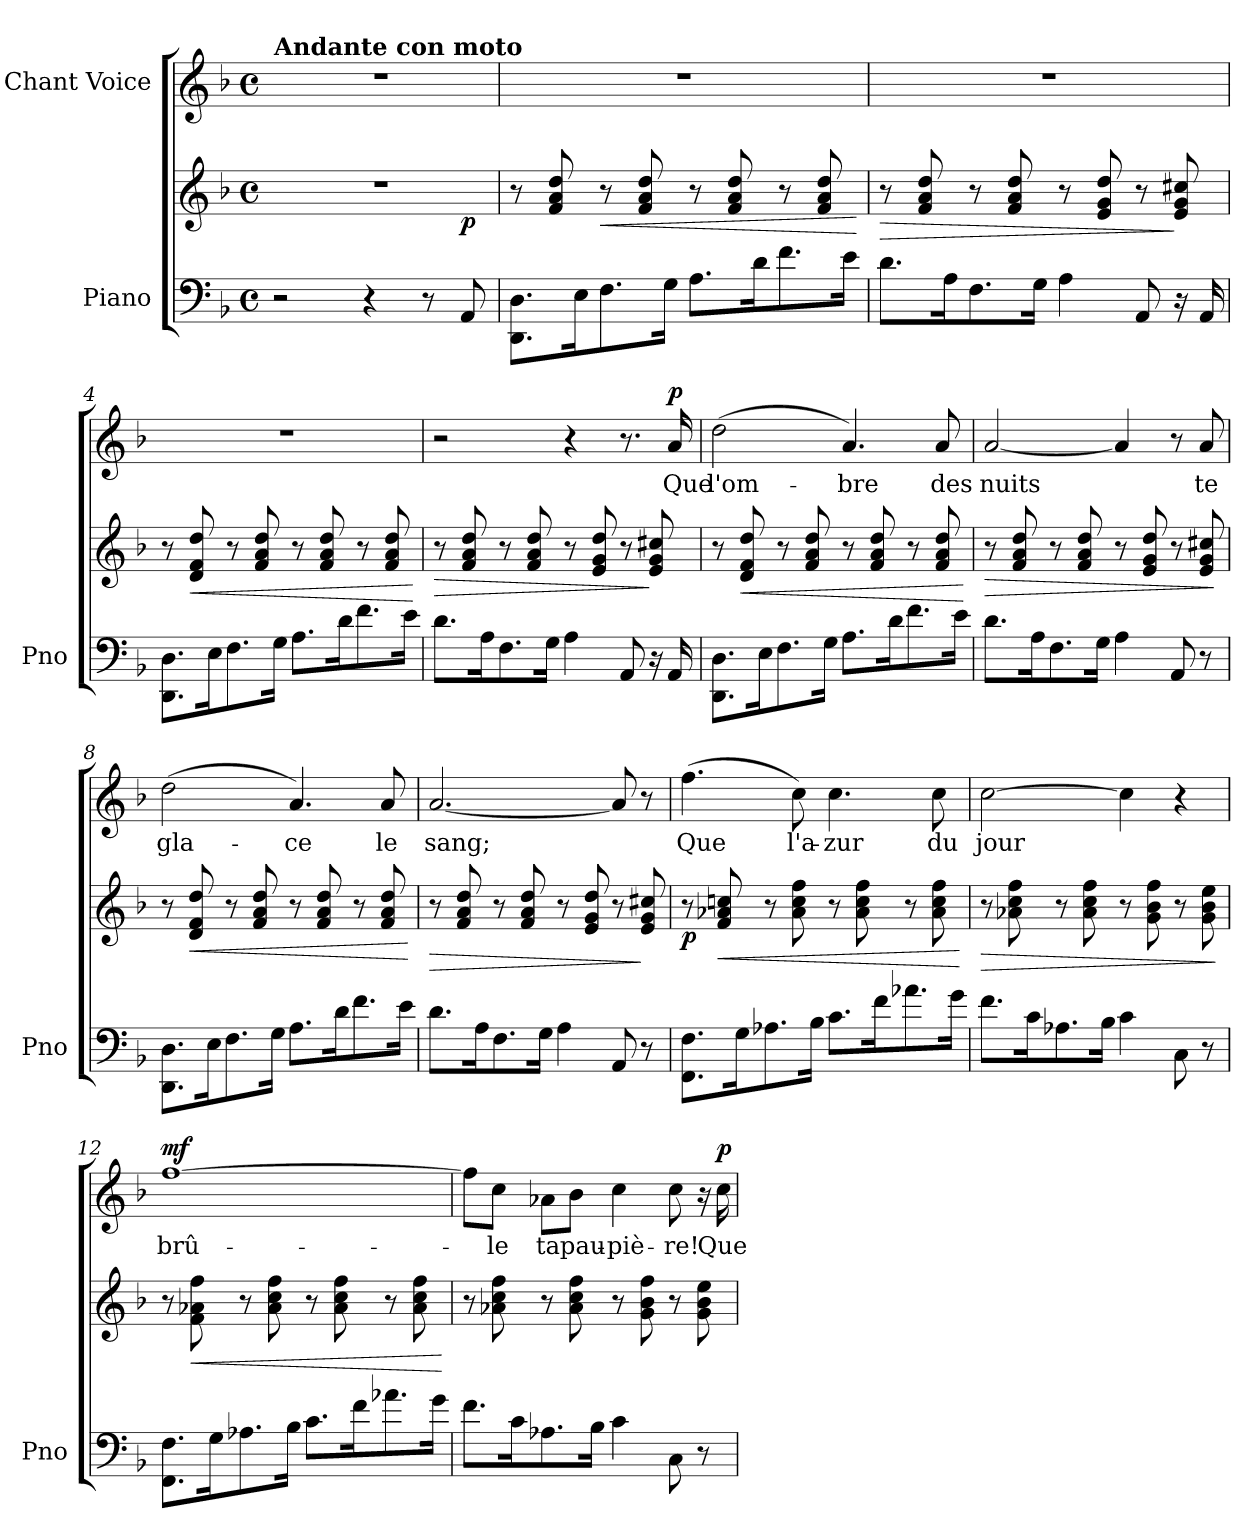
**kern	**kern	**dynam	**kern	**text	**dynam
*part2	*part2	*part2	*part1	*part1	*part1
*staff3	*staff2	*staff2/3	*staff1	*staff1	*staff1
*I"Piano	*	*	*I"Chant Voice	*	*
*I'Pno	*	*	*	*	*
*clefF4	*clefG2	*	*clefG2	*	*
*k[b-]	*k[b-]	*	*k[b-]	*	*
*M4/4	*M4/4	*	*M4/4	*	*
*met(c)	*met(c)	*	*met(c)	*	*
*MM88	*MM88	*	*MM88	*	*
=1	=1	=1	=1	=1	=1
*	*^	*	*	*	*
!	!	!	!	!LO:TX:a:B:t=Andante con moto	!	!
2r	1r	2..ryy	.	1r	.	.
4r	.	.	.	.	.	.
8r	.	.	.	.	.	.
!	!	!	!LO:DY:b	!	!	!
8AA/	.	8ryy	p	.	.	.
*	*v	*v	*	*	*	*
=2	=2	=2	=2	=2	=2
8.DD\ 8.D\L	8r	.	1r	.	.
.	8f/ 8a/ 8dd/	.	.	.	.
16E\K	.	.	.	.	.
!	!	!LO:HP:b	!	!	!
8.F\	8r	<	.	.	.
.	8f/ 8a/ 8dd/	.	.	.	.
16G\Jk	.	.	.	.	.
8.A\L	8r	.	.	.	.
.	8f/ 8a/ 8dd/	.	.	.	.
16d\K	.	.	.	.	.
8.f\	8r	.	.	.	.
.	8f/ 8a/ 8dd/	.	.	.	.
16e\Jk	.	.	.	.	.
.	.	[	.	.	.
=3	=3	=3	=3	=3	=3
!	!	!LO:HP:b	!	!	!
8.d\L	8r	>	1r	.	.
.	8f/ 8a/ 8dd/	.	.	.	.
16A\K	.	.	.	.	.
8.F\	8r	.	.	.	.
.	8f/ 8a/ 8dd/	.	.	.	.
16G\Jk	.	.	.	.	.
4A\	8r	.	.	.	.
.	8e/ 8g/ 8dd/	.	.	.	.
8AA/	8r	.	.	.	.
16r	8e/ 8g/ 8cc#X/	]	.	.	.
16AA/	.	.	.	.	.
!!LO:LB:g=z
=4	=4	=4	=4	=4	=4
8.DD\ 8.D\L	8r	.	1r	.	.
!	!	!LO:HP:b	!	!	!
.	8d/ 8f/ 8dd/	<	.	.	.
16E\K	.	.	.	.	.
8.F\	8r	.	.	.	.
.	8f/ 8a/ 8dd/	.	.	.	.
16G\Jk	.	.	.	.	.
8.A\L	8r	.	.	.	.
.	8f/ 8a/ 8dd/	.	.	.	.
16d\K	.	.	.	.	.
8.f\	8r	.	.	.	.
.	8f/ 8a/ 8dd/	.	.	.	.
16e\Jk	.	.	.	.	.
.	.	[	.	.	.
=5	=5	=5	=5	=5	=5
!	!	!LO:HP:b	!	!	!
8.d\L	8r	>	2r	.	.
.	8f/ 8a/ 8dd/	.	.	.	.
16A\K	.	.	.	.	.
8.F\	8r	.	.	.	.
.	8f/ 8a/ 8dd/	.	.	.	.
16G\Jk	.	.	.	.	.
4A\	8r	.	4r	.	.
.	8e/ 8g/ 8dd/	.	.	.	.
8AA/	8r	.	8.r	.	.
16r	8e/ 8g/ 8cc#X/	]	.	.	.
!	!	!	!	!LO:LY:b	!LO:DY:a
16AA/	.	.	16a/	Que	p
=6	=6	=6	=6	=6	=6
!	!	!	!	!LO:LY:b	!
8.DD\ 8.D\L	8r	.	(>2dd\	l'om-	.
!	!	!LO:HP:b	!	!	!
.	8d/ 8f/ 8dd/	<	.	.	.
16E\K	.	.	.	.	.
8.F\	8r	.	.	.	.
.	8f/ 8a/ 8dd/	.	.	.	.
16G\Jk	.	.	.	.	.
!	!	!	!	!LO:LY:b	!
8.A\L	8r	.	4.a/)	-bre	.
.	8f/ 8a/ 8dd/	.	.	.	.
16d\K	.	.	.	.	.
8.f\	8r	.	.	.	.
!	!	!	!	!LO:LY:b	!
.	8f/ 8a/ 8dd/	.	8a/	des	.
16e\Jk	.	.	.	.	.
.	.	[	.	.	.
!!LO:LB:g=z
=7	=7	=7	=7	=7	=7
!	!	!LO:HP:b	!	!LO:LY:b	!
8.d\L	8r	>	[2a/	nuits	.
.	8f/ 8a/ 8dd/	.	.	.	.
16A\K	.	.	.	.	.
8.F\	8r	.	.	.	.
.	8f/ 8a/ 8dd/	.	.	.	.
16G\Jk	.	.	.	.	.
4A\	8r	.	4a/]	.	.
.	8e/ 8g/ 8dd/	.	.	.	.
8AA/	8r	.	8r	.	.
!	!	!	!	!LO:LY:b	!
8r	8e/ 8g/ 8cc#X/	.	8a/	te	.
.	.	]	.	.	.
=8	=8	=8	=8	=8	=8
!	!	!	!	!LO:LY:b	!
8.DD\ 8.D\L	8r	.	(>2dd\	gla-	.
!	!	!LO:HP:b	!	!	!
.	8d/ 8f/ 8dd/	<	.	.	.
16E\K	.	.	.	.	.
8.F\	8r	.	.	.	.
.	8f/ 8a/ 8dd/	.	.	.	.
16G\Jk	.	.	.	.	.
!	!	!	!	!LO:LY:b	!
8.A\L	8r	.	4.a/)	-ce	.
.	8f/ 8a/ 8dd/	.	.	.	.
16d\K	.	.	.	.	.
8.f\	8r	.	.	.	.
!	!	!	!	!LO:LY:b	!
.	8f/ 8a/ 8dd/	.	8a/	le	.
16e\Jk	.	.	.	.	.
.	.	[	.	.	.
=9	=9	=9	=9	=9	=9
!	!	!LO:HP:b	!	!LO:LY:b	!
8.d\L	8r	>	[2.a/	sang;	.
.	8f/ 8a/ 8dd/	.	.	.	.
16A\K	.	.	.	.	.
8.F\	8r	.	.	.	.
.	8f/ 8a/ 8dd/	.	.	.	.
16G\Jk	.	.	.	.	.
4A\	8r	.	.	.	.
.	8e/ 8g/ 8dd/	.	.	.	.
8AA/	8r	.	8a/]	.	.
8r	8e/ 8g/ 8cc#X/	]	8r	.	.
!!LO:LB:g=z
=10	=10	=10	=10	=10	=10
!	!	!LO:DY:b	!	!LO:LY:b	!LO:DY:a
!	!	!	!	!	!LO:DY:n=1:a
8.FF\ 8.F\L	8r	p	(>4.ff\	Que	other-dynamics f
!	!	!LO:HP:b	!	!	!
.	8f/ 8a-X/ 8ccn/	<	.	.	.
16G\K	.	.	.	.	.
8.A-X\	8r	.	.	.	.
!	!	!	!	!LO:LY:b	!
.	8a-\ 8cc\ 8ff\	.	8cc\)	-l'a-	.
16B-\Jk	.	.	.	.	.
!	!	!	!	!LO:LY:b	!
8.c\L	8r	.	4.cc\	-zur	.
.	8a-\ 8cc\ 8ff\	.	.	.	.
16f\K	.	.	.	.	.
8.a-X\	8r	.	.	.	.
!	!	!	!	!LO:LY:b	!
.	8a-\ 8cc\ 8ff\	.	8cc\	du	.
16g\Jk	.	.	.	.	.
.	.	[	.	.	.
=11	=11	=11	=11	=11	=11
!	!	!LO:HP:b	!	!LO:LY:b	!
8.f\L	8r	>	[2cc\	jour	.
.	8a-X\ 8cc\ 8ff\	.	.	.	.
16c\K	.	.	.	.	.
8.A-X\	8r	.	.	.	.
.	8a-\ 8cc\ 8ff\	.	.	.	.
16B-\Jk	.	.	.	.	.
4c\	8r	.	4cc\]	.	.
.	8g\ 8b-\ 8ff\	.	.	.	.
8C\	8r	.	4r	.	.
8r	8g\ 8b-\ 8ee\	.	.	.	.
.	.	]	.	.	.
=12	=12	=12	=12	=12	=12
!	!	!	!	!LO:LY:b	!LO:DY:a
8.FF\ 8.F\L	8r	.	[1ff	brû-	mf
!	!	!LO:HP:b	!	!	!
.	8f\ 8a-X\ 8ff\	<	.	.	.
16G\K	.	.	.	.	.
8.A-X\	8r	.	.	.	.
.	8a-\ 8cc\ 8ff\	.	.	.	.
16B-\Jk	.	.	.	.	.
8.c\L	8r	.	.	.	.
.	8a-\ 8cc\ 8ff\	.	.	.	.
16f\K	.	.	.	.	.
8.a-X\	8r	.	.	.	.
.	8a-\ 8cc\ 8ff\	.	.	.	.
16g\Jk	.	.	.	.	.
.	.	[	.	.	.
!!LO:PB:g=z
=13	=13	=13	=13	=13	=13
8.f\L	8r	.	8ff\L]	.	.
!	!	!	!	!LO:LY:b	!
.	8a-X\ 8cc\ 8ff\	.	8cc\J	-le	.
16c\K	.	.	.	.	.
!	!	!	!	!LO:LY:b	!
8.A-X\	8r	.	8a-X\L	ta	.
!	!	!	!	!LO:LY:b	!
.	8a-\ 8cc\ 8ff\	.	8b-\J	pau-	.
16B-\Jk	.	.	.	.	.
!	!	!	!	!LO:LY:b	!
4c\	8r	.	4cc\	-piè-	.
.	8g\ 8b-\ 8ff\	.	.	.	.
!	!	!	!	!LO:LY:b	!
8C\	8r	.	8cc\	-re!	.
8r	8g\ 8b-\ 8ee\	.	16r	.	.
!	!	!	!	!LO:LY:b	!LO:DY:a
.	.	.	16cc\	Que	p
=	=	=	=	=	=
*-	*-	*-	*-	*-	*-
